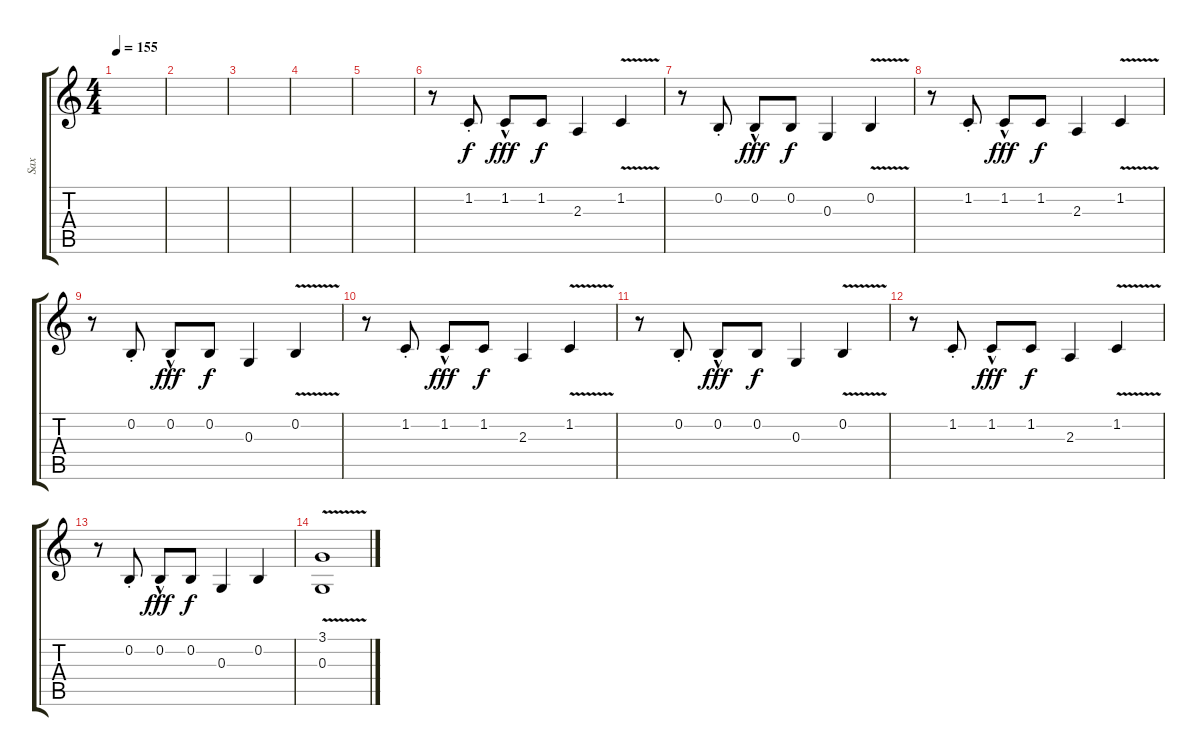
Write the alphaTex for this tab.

\track ("Sax" "Sax") {instrument altosax}
\staff {score tabs}
\tuning (E4 B3 G3 D3 A2 E2) {hide}
\ts (4 4)
\tempo 155
\clef g2
\ks c
|
|
|
|
|
r.8 1.2{st}.8 1.2{hac}.8{dy fff} 1.2.8{dy f} 2.3.4 1.2{v}.4 |
r.8 0.2{st}.8 0.2{hac}.8{dy fff} 0.2.8{dy f} 0.3.4 0.2{v}.4 |
r.8 1.2{st}.8 1.2{hac}.8{dy fff} 1.2.8{dy f} 2.3.4 1.2{v}.4 |
r.8 0.2{st}.8 0.2{hac}.8{dy fff} 0.2.8{dy f} 0.3.4 0.2{v}.4 |
r.8 1.2{st}.8 1.2{hac}.8{dy fff} 1.2.8{dy f} 2.3.4 1.2{v}.4 |
r.8 0.2{st}.8 0.2{hac}.8{dy fff} 0.2.8{dy f} 0.3.4 0.2{v}.4 |
r.8 1.2{st}.8 1.2{hac}.8{dy fff} 1.2.8{dy f} 2.3.4 1.2{v}.4 |
r.8 0.2{st}.8 0.2{hac}.8{dy fff} 0.2.8{dy f} 0.3.4 0.2.4 |
(3.1{v} 0.3{v}).1
